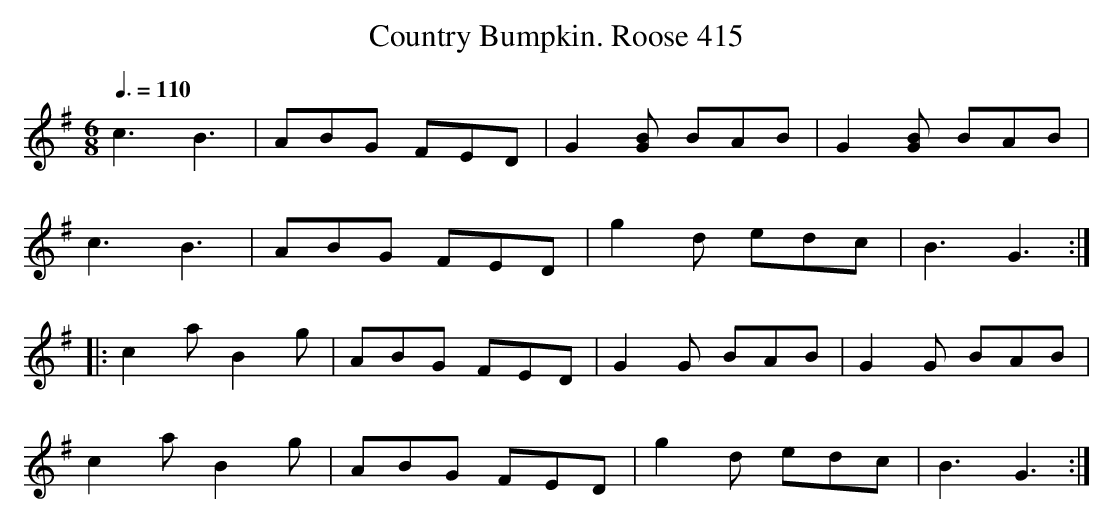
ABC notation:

X:1
T:Country Bumpkin. Roose 415
M:6/8
L:1/8
Q:3/8=110
K:G
c3B3 | ABG FED | G2[GB] BAB | G2[GB] BAB |
c3B3 |  ABG FED |  g2d edc |  B3 G3 :|
|:c2a B2g | ABG FED |  G2G BAB | G2G BAB |
c2a B2g | ABG FED |g2d edc |  B3 G3 :|
